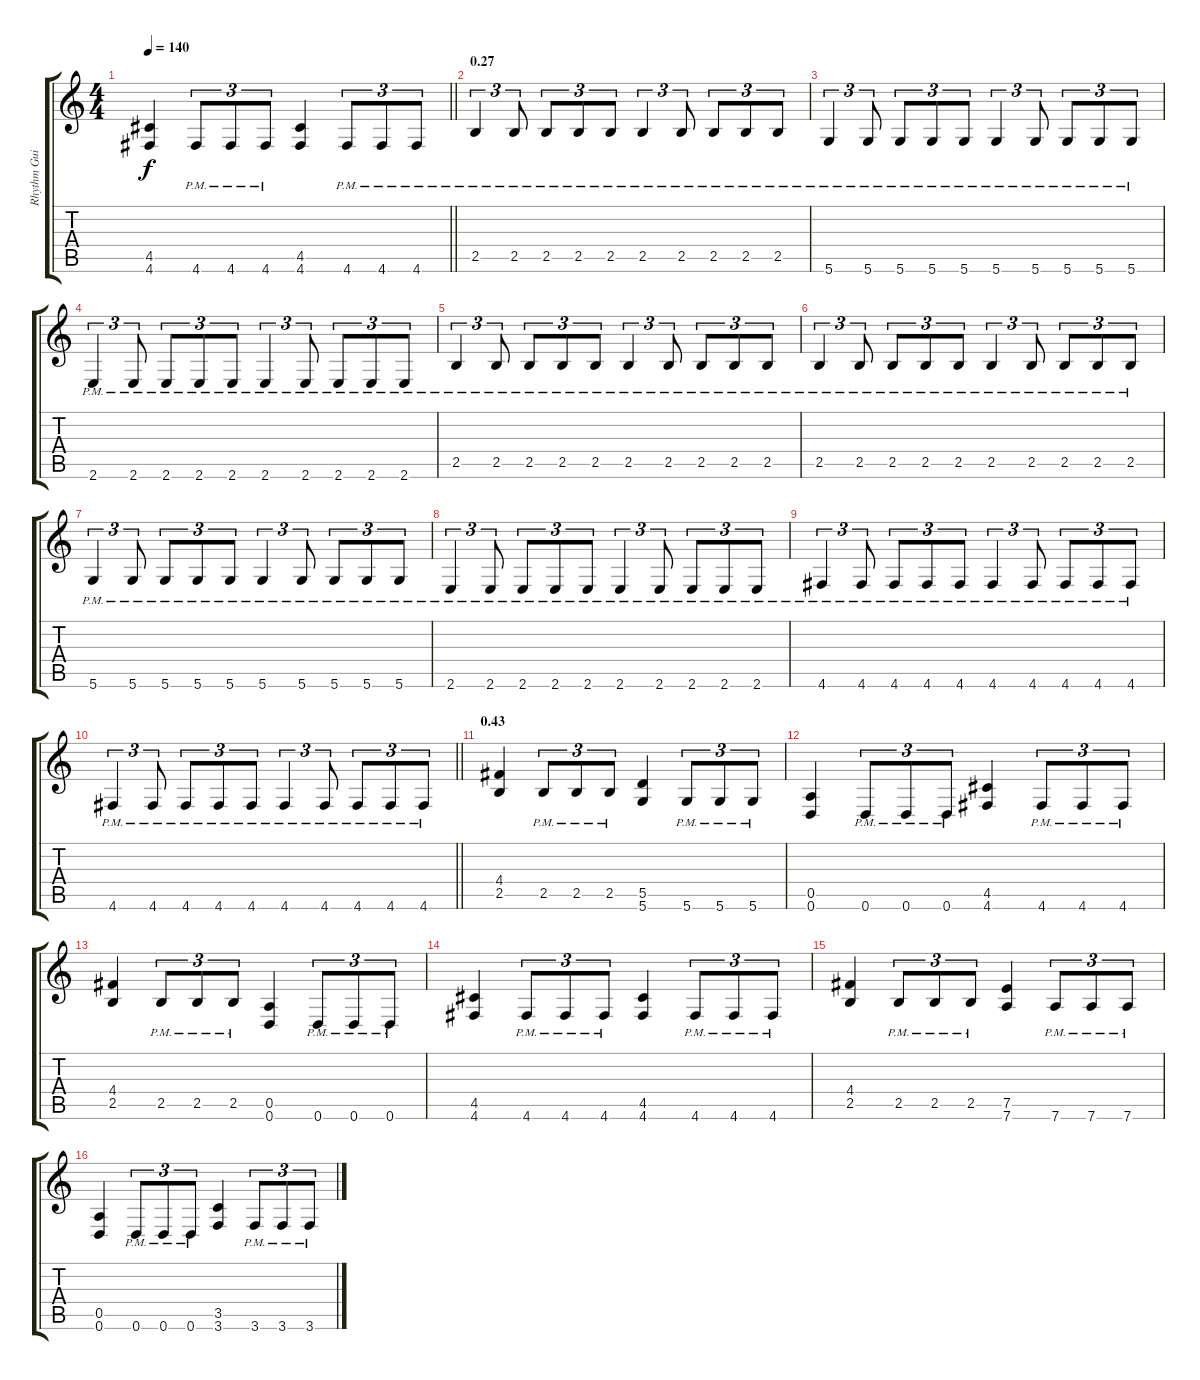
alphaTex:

\track ("Rhythm Guitar" "Rhythm Gui") {instrument distortionguitar}
\staff {score tabs}
\tuning (E4 B3 G3 D3 A2 D2) {hide}
\ts (4 4)
\tempo 140
\clef g2
\barLineRight lightlight
\ks c
(4.5 4.6).4{dy f} 4.6{pm}.8{tu (3 2)} 4.6{pm}.8{tu (3 2)} 4.6{pm}.8{tu (3 2)} (4.5 4.6).4 4.6{pm}.8{tu (3 2)} 4.6{pm}.8{tu (3 2)} 4.6{pm}.8{tu (3 2)} |
\section ("" "0.27")
2.5{pm}.4{tu (3 2)} 2.5{pm}.8{tu (3 2)} 2.5{pm}.8{tu (3 2)} 2.5{pm}.8{tu (3 2)} 2.5{pm}.8{tu (3 2)} 2.5{pm}.4{tu (3 2)} 2.5{pm}.8{tu (3 2)} 2.5{pm}.8{tu (3 2)} 2.5{pm}.8{tu (3 2)} 2.5{pm}.8{tu (3 2)} |
5.6{pm}.4{tu (3 2)} 5.6{pm}.8{tu (3 2)} 5.6{pm}.8{tu (3 2)} 5.6{pm}.8{tu (3 2)} 5.6{pm}.8{tu (3 2)} 5.6{pm}.4{tu (3 2)} 5.6{pm}.8{tu (3 2)} 5.6{pm}.8{tu (3 2)} 5.6{pm}.8{tu (3 2)} 5.6{pm}.8{tu (3 2)} |
2.6{pm}.4{tu (3 2)} 2.6{pm}.8{tu (3 2)} 2.6{pm}.8{tu (3 2)} 2.6{pm}.8{tu (3 2)} 2.6{pm}.8{tu (3 2)} 2.6{pm}.4{tu (3 2)} 2.6{pm}.8{tu (3 2)} 2.6{pm}.8{tu (3 2)} 2.6{pm}.8{tu (3 2)} 2.6{pm}.8{tu (3 2)} |
2.5{pm}.4{tu (3 2)} 2.5{pm}.8{tu (3 2)} 2.5{pm}.8{tu (3 2)} 2.5{pm}.8{tu (3 2)} 2.5{pm}.8{tu (3 2)} 2.5{pm}.4{tu (3 2)} 2.5{pm}.8{tu (3 2)} 2.5{pm}.8{tu (3 2)} 2.5{pm}.8{tu (3 2)} 2.5{pm}.8{tu (3 2)} |
2.5{pm}.4{tu (3 2)} 2.5{pm}.8{tu (3 2)} 2.5{pm}.8{tu (3 2)} 2.5{pm}.8{tu (3 2)} 2.5{pm}.8{tu (3 2)} 2.5{pm}.4{tu (3 2)} 2.5{pm}.8{tu (3 2)} 2.5{pm}.8{tu (3 2)} 2.5{pm}.8{tu (3 2)} 2.5{pm}.8{tu (3 2)} |
5.6{pm}.4{tu (3 2)} 5.6{pm}.8{tu (3 2)} 5.6{pm}.8{tu (3 2)} 5.6{pm}.8{tu (3 2)} 5.6{pm}.8{tu (3 2)} 5.6{pm}.4{tu (3 2)} 5.6{pm}.8{tu (3 2)} 5.6{pm}.8{tu (3 2)} 5.6{pm}.8{tu (3 2)} 5.6{pm}.8{tu (3 2)} |
2.6{pm}.4{tu (3 2)} 2.6{pm}.8{tu (3 2)} 2.6{pm}.8{tu (3 2)} 2.6{pm}.8{tu (3 2)} 2.6{pm}.8{tu (3 2)} 2.6{pm}.4{tu (3 2)} 2.6{pm}.8{tu (3 2)} 2.6{pm}.8{tu (3 2)} 2.6{pm}.8{tu (3 2)} 2.6{pm}.8{tu (3 2)} |
4.6{pm}.4{tu (3 2)} 4.6{pm}.8{tu (3 2)} 4.6{pm}.8{tu (3 2)} 4.6{pm}.8{tu (3 2)} 4.6{pm}.8{tu (3 2)} 4.6{pm}.4{tu (3 2)} 4.6{pm}.8{tu (3 2)} 4.6{pm}.8{tu (3 2)} 4.6{pm}.8{tu (3 2)} 4.6{pm}.8{tu (3 2)} |
\barLineRight lightlight
4.6{pm}.4{tu (3 2)} 4.6{pm}.8{tu (3 2)} 4.6{pm}.8{tu (3 2)} 4.6{pm}.8{tu (3 2)} 4.6{pm}.8{tu (3 2)} 4.6{pm}.4{tu (3 2)} 4.6{pm}.8{tu (3 2)} 4.6{pm}.8{tu (3 2)} 4.6{pm}.8{tu (3 2)} 4.6{pm}.8{tu (3 2)} |
\section ("" "0.43")
(4.4 2.5).4 2.5{pm}.8{tu (3 2)} 2.5{pm}.8{tu (3 2)} 2.5{pm}.8{tu (3 2)} (5.5 5.6).4 5.6{pm}.8{tu (3 2)} 5.6{pm}.8{tu (3 2)} 5.6{pm}.8{tu (3 2)} |
(0.5 0.6).4 0.6{pm}.8{tu (3 2)} 0.6{pm}.8{tu (3 2)} 0.6{pm}.8{tu (3 2)} (4.5 4.6).4 4.6{pm}.8{tu (3 2)} 4.6{pm}.8{tu (3 2)} 4.6{pm}.8{tu (3 2)} |
(4.4 2.5).4 2.5{pm}.8{tu (3 2)} 2.5{pm}.8{tu (3 2)} 2.5{pm}.8{tu (3 2)} (0.5 0.6).4 0.6{pm}.8{tu (3 2)} 0.6{pm}.8{tu (3 2)} 0.6{pm}.8{tu (3 2)} |
(4.5 4.6).4 4.6{pm}.8{tu (3 2)} 4.6{pm}.8{tu (3 2)} 4.6{pm}.8{tu (3 2)} (4.5 4.6).4 4.6{pm}.8{tu (3 2)} 4.6{pm}.8{tu (3 2)} 4.6{pm}.8{tu (3 2)} |
(4.4 2.5).4 2.5{pm}.8{tu (3 2)} 2.5{pm}.8{tu (3 2)} 2.5{pm}.8{tu (3 2)} (7.5 7.6).4 7.6{pm}.8{tu (3 2)} 7.6{pm}.8{tu (3 2)} 7.6{pm}.8{tu (3 2)} |
(0.5 0.6).4 0.6{pm}.8{tu (3 2)} 0.6{pm}.8{tu (3 2)} 0.6{pm}.8{tu (3 2)} (3.5 3.6).4 3.6{pm}.8{tu (3 2)} 3.6{pm}.8{tu (3 2)} 3.6{pm}.8{tu (3 2)}
